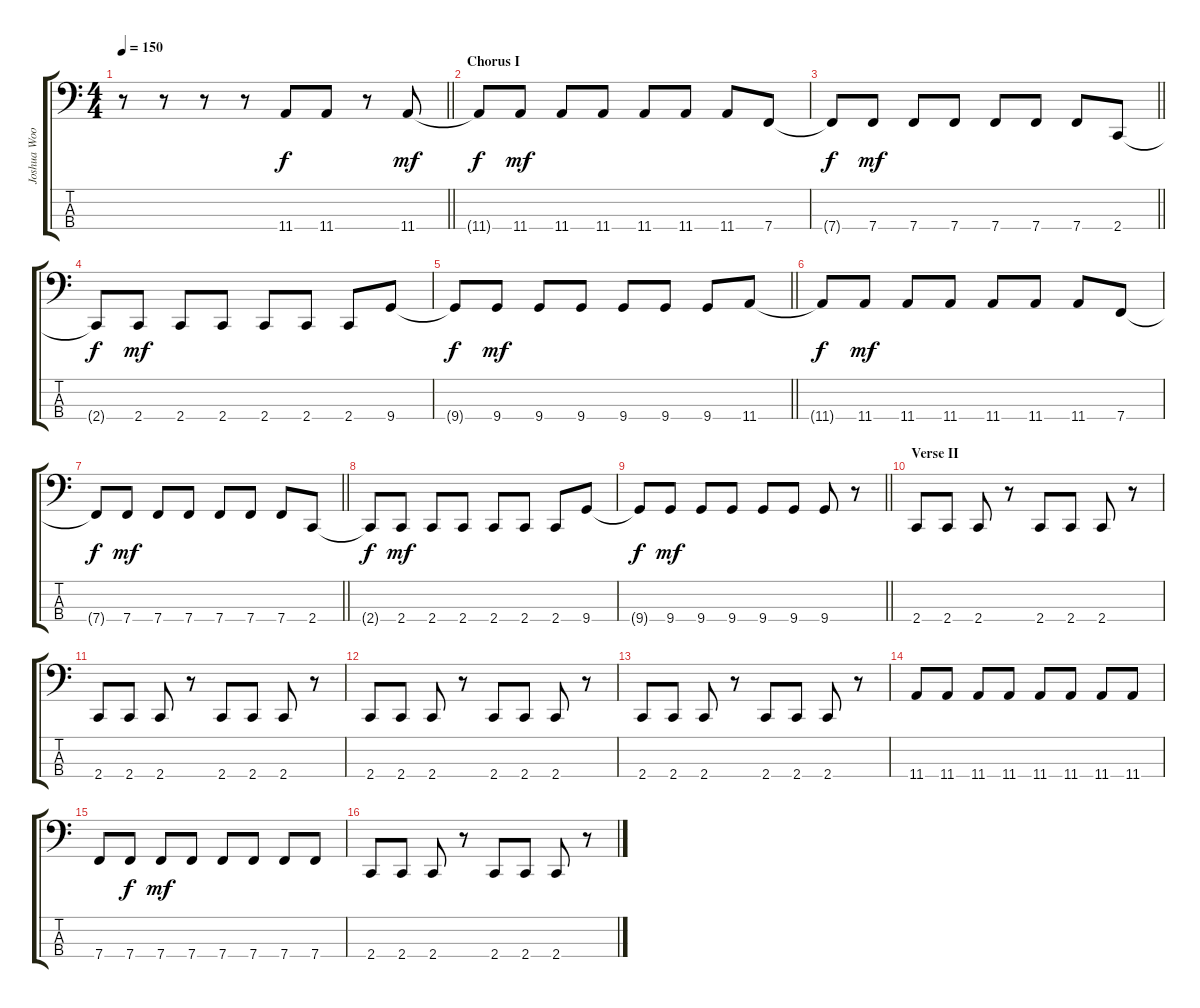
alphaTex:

\track ("Joshua Woodard" "Joshua Woo") {instrument electricbassfinger}
\staff {score tabs}
\tuning (Eb2 Bb1 F1 Bb0) {hide}
\ts (4 4)
\tempo 150
\clef f4
\barLineRight lightlight
\ks c
r.8{dy mf} r.8 r.8 r.8 11.4.8{dy f} 11.4.8 r.8 11.4.8{dy mf} |
\section ("" "Chorus I")
11.4{t}.8{dy f} 11.4.8{dy mf} 11.4.8 11.4.8 11.4.8 11.4.8 11.4.8 7.4.8 |
\barLineRight lightlight
7.4{t}.8{dy f} 7.4.8{dy mf} 7.4.8 7.4.8 7.4.8 7.4.8 7.4.8 2.4.8 |
2.4{t}.8{dy f} 2.4.8{dy mf} 2.4.8 2.4.8 2.4.8 2.4.8 2.4.8 9.4.8 |
\barLineRight lightlight
9.4{t}.8{dy f} 9.4.8{dy mf} 9.4.8 9.4.8 9.4.8 9.4.8 9.4.8 11.4.8 |
11.4{t}.8{dy f} 11.4.8{dy mf} 11.4.8 11.4.8 11.4.8 11.4.8 11.4.8 7.4.8 |
\barLineRight lightlight
7.4{t}.8{dy f} 7.4.8{dy mf} 7.4.8 7.4.8 7.4.8 7.4.8 7.4.8 2.4.8 |
2.4{t}.8{dy f} 2.4.8{dy mf} 2.4.8 2.4.8 2.4.8 2.4.8 2.4.8 9.4.8 |
\barLineRight lightlight
9.4{t}.8{dy f} 9.4.8{dy mf} 9.4.8 9.4.8 9.4.8 9.4.8 9.4.8 r.8 |
\section ("" "Verse II")
2.4.8 2.4.8 2.4.8 r.8 2.4.8 2.4.8 2.4.8 r.8 |
2.4.8 2.4.8 2.4.8 r.8 2.4.8 2.4.8 2.4.8 r.8 |
2.4.8 2.4.8 2.4.8 r.8 2.4.8 2.4.8 2.4.8 r.8 |
2.4.8 2.4.8 2.4.8 r.8 2.4.8 2.4.8 2.4.8 r.8 |
11.4.8 11.4.8 11.4.8 11.4.8 11.4.8 11.4.8 11.4.8 11.4.8 |
7.4.8 7.4.8{dy f} 7.4.8{dy mf} 7.4.8 7.4.8 7.4.8 7.4.8 7.4.8 |
2.4.8 2.4.8 2.4.8 r.8 2.4.8 2.4.8 2.4.8 r.8
